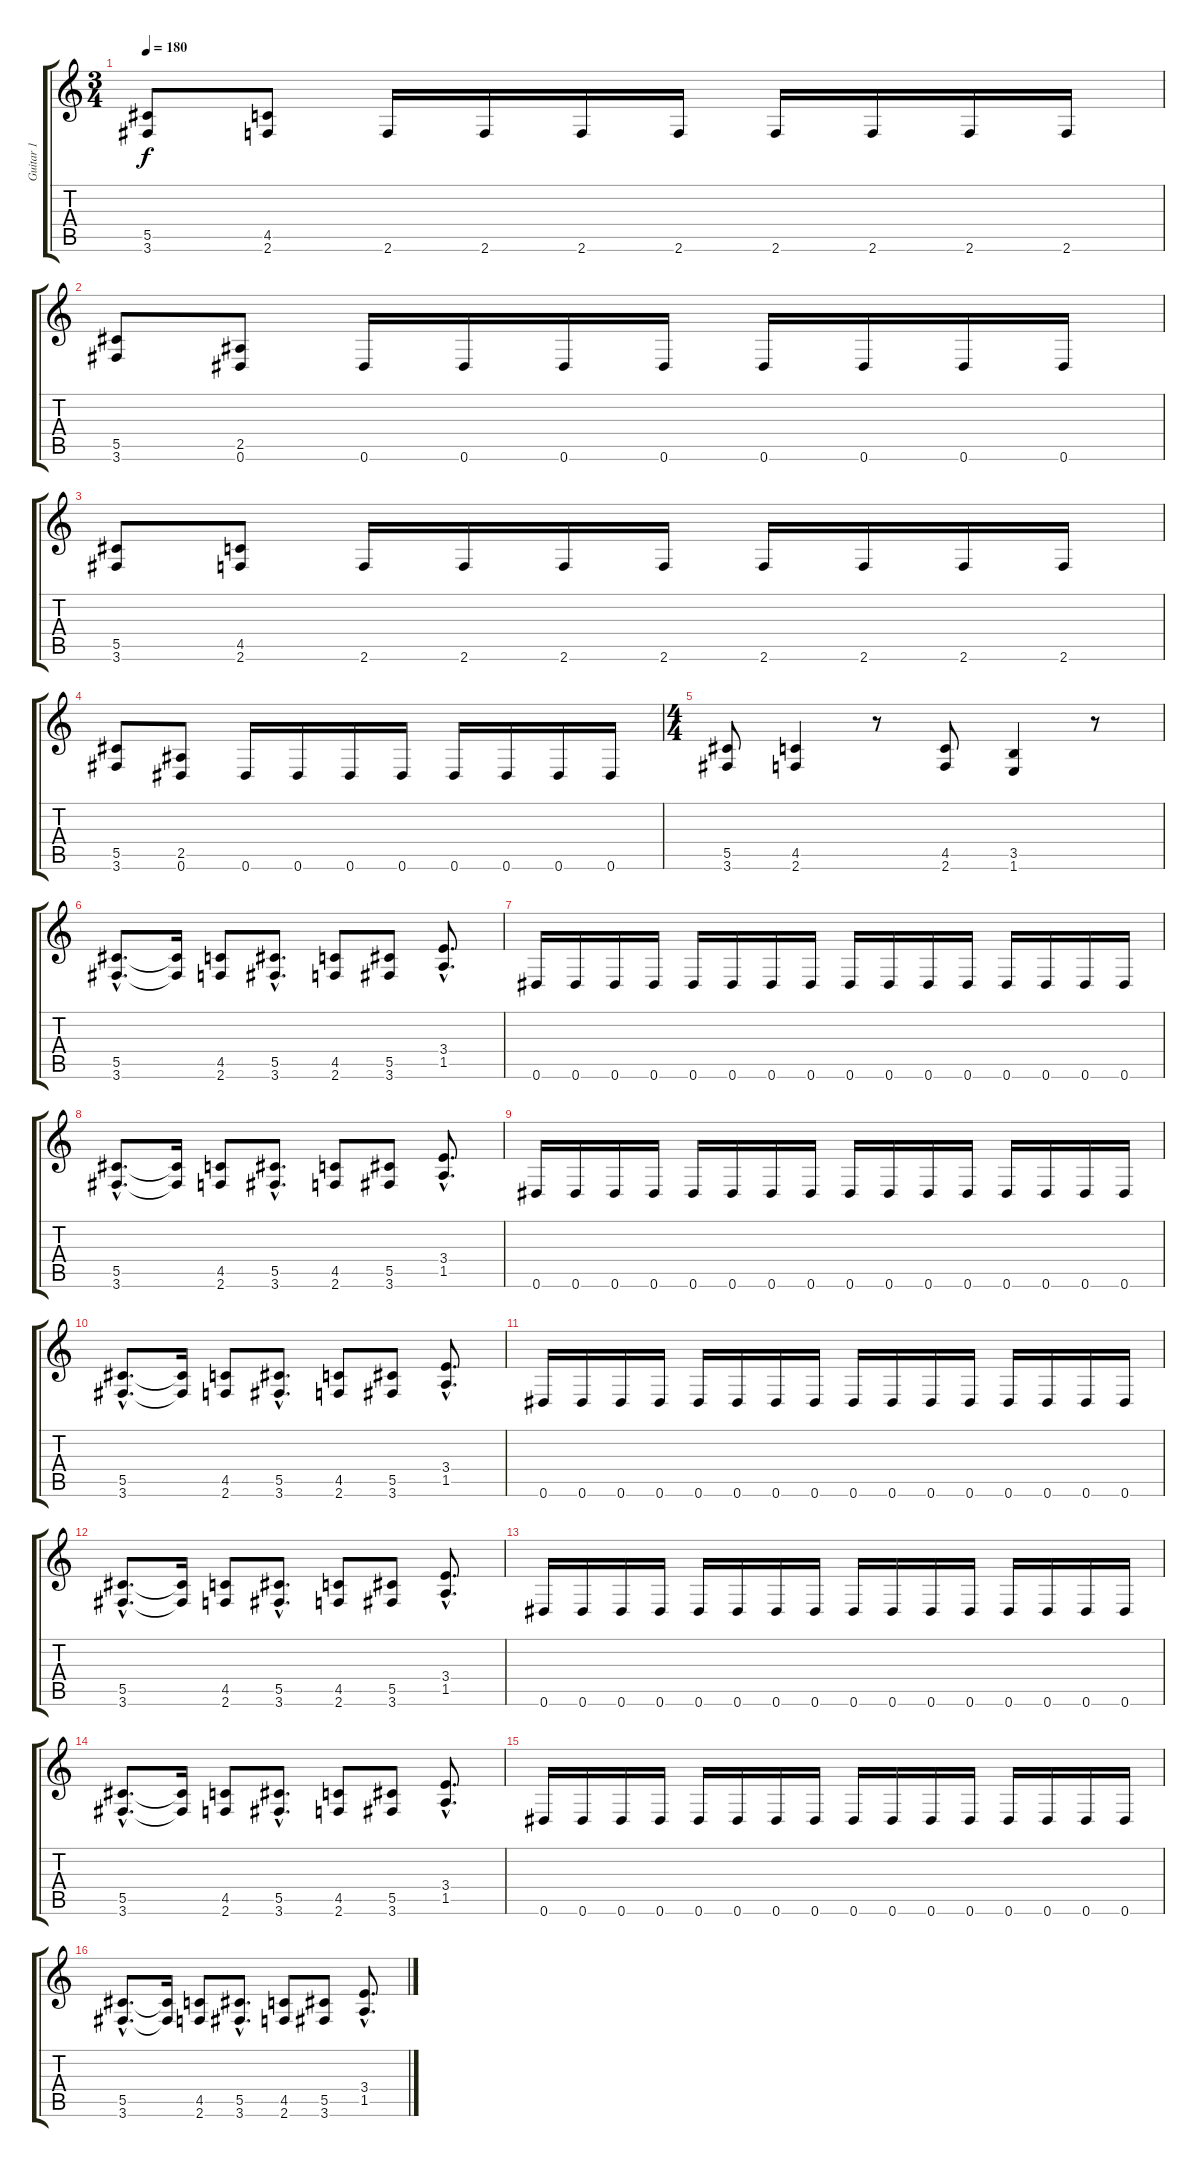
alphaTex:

\track ("Guitar 1" "Guitar 1") {instrument distortionguitar}
\staff {score tabs}
\tuning (Eb4 Bb3 Gb3 Db3 Ab2 Eb2) {hide}
\ts (3 4)
\tempo 180
\clef g2
\ks c
(5.5 3.6).8{dy f} (4.5 2.6).8 2.6.16 2.6.16 2.6.16 2.6.16 2.6.16 2.6.16 2.6.16 2.6.16 |
(5.5 3.6).8 (2.5 0.6).8 0.6.16 0.6.16 0.6.16 0.6.16 0.6.16 0.6.16 0.6.16 0.6.16 |
(5.5 3.6).8 (4.5 2.6).8 2.6.16 2.6.16 2.6.16 2.6.16 2.6.16 2.6.16 2.6.16 2.6.16 |
(5.5 3.6).8 (2.5 0.6).8 0.6.16 0.6.16 0.6.16 0.6.16 0.6.16 0.6.16 0.6.16 0.6.16 |
\ts (4 4)
(5.5 3.6).8 (4.5 2.6).4 r.8 (4.5 2.6).8 (3.5 1.6).4 r.8 |
(5.5{hac} 3.6{hac}).8{d} (5.5{t} 3.6{t}).16 (4.5 2.6).8 (5.5{hac} 3.6{hac}).8{d} (4.5 2.6).8 (5.5 3.6).8 (3.4{hac} 1.5{hac}).8{d} |
0.6.16 0.6.16 0.6.16 0.6.16 0.6.16 0.6.16 0.6.16 0.6.16 0.6.16 0.6.16 0.6.16 0.6.16 0.6.16 0.6.16 0.6.16 0.6.16 |
(5.5{hac} 3.6{hac}).8{d} (5.5{t} 3.6{t}).16 (4.5 2.6).8 (5.5{hac} 3.6{hac}).8{d} (4.5 2.6).8 (5.5 3.6).8 (3.4{hac} 1.5{hac}).8{d} |
0.6.16 0.6.16 0.6.16 0.6.16 0.6.16 0.6.16 0.6.16 0.6.16 0.6.16 0.6.16 0.6.16 0.6.16 0.6.16 0.6.16 0.6.16 0.6.16 |
(5.5{hac} 3.6{hac}).8{d} (5.5{t} 3.6{t}).16 (4.5 2.6).8 (5.5{hac} 3.6{hac}).8{d} (4.5 2.6).8 (5.5 3.6).8 (3.4{hac} 1.5{hac}).8{d} |
0.6.16 0.6.16 0.6.16 0.6.16 0.6.16 0.6.16 0.6.16 0.6.16 0.6.16 0.6.16 0.6.16 0.6.16 0.6.16 0.6.16 0.6.16 0.6.16 |
(5.5{hac} 3.6{hac}).8{d} (5.5{t} 3.6{t}).16 (4.5 2.6).8 (5.5{hac} 3.6{hac}).8{d} (4.5 2.6).8 (5.5 3.6).8 (3.4{hac} 1.5{hac}).8{d} |
0.6.16 0.6.16 0.6.16 0.6.16 0.6.16 0.6.16 0.6.16 0.6.16 0.6.16 0.6.16 0.6.16 0.6.16 0.6.16 0.6.16 0.6.16 0.6.16 |
(5.5{hac} 3.6{hac}).8{d} (5.5{t} 3.6{t}).16 (4.5 2.6).8 (5.5{hac} 3.6{hac}).8{d} (4.5 2.6).8 (5.5 3.6).8 (3.4{hac} 1.5{hac}).8{d} |
0.6.16 0.6.16 0.6.16 0.6.16 0.6.16 0.6.16 0.6.16 0.6.16 0.6.16 0.6.16 0.6.16 0.6.16 0.6.16 0.6.16 0.6.16 0.6.16 |
(5.5{hac} 3.6{hac}).8{d} (5.5{t} 3.6{t}).16 (4.5 2.6).8 (5.5{hac} 3.6{hac}).8{d} (4.5 2.6).8 (5.5 3.6).8 (3.4{hac} 1.5{hac}).8{d}
